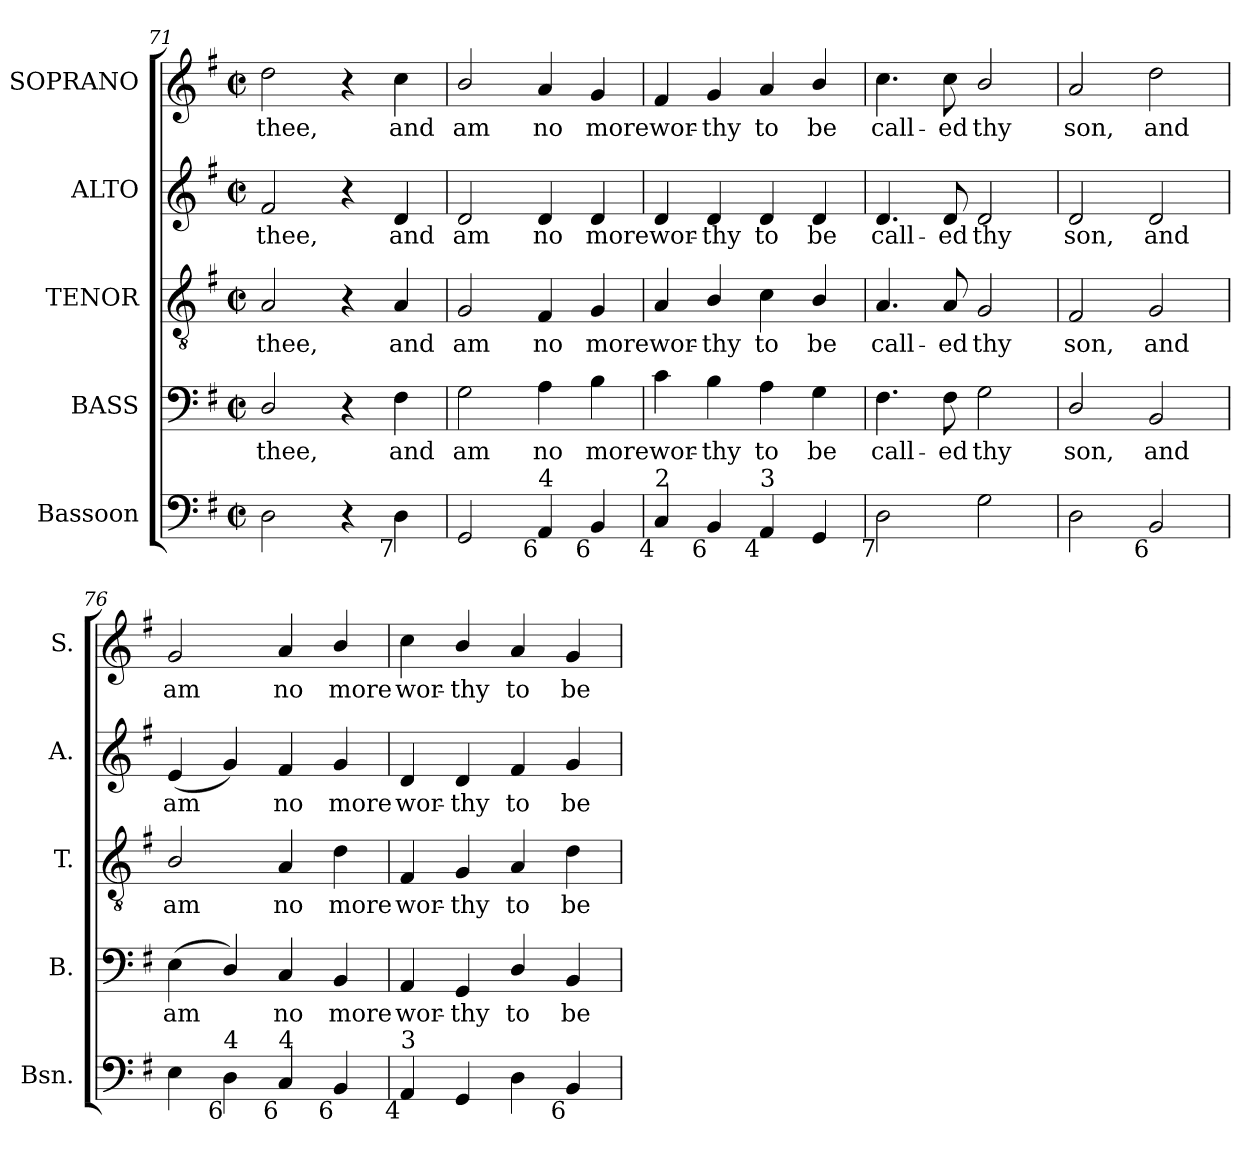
**kern	**kern	**text	**kern	**text	**kern	**text	**kern	**text
*part5	*part4	*part4	*part3	*part3	*part2	*part2	*part1	*part1
*staff5	*staff4	*staff4	*staff3	*staff3	*staff2	*staff2	*staff1	*staff1
*I"Bassoon	*I"BASS	*	*I"TENOR	*	*I"ALTO	*	*I"SOPRANO	*
*I'Bsn.	*I'B.	*	*I'T.	*	*I'A.	*	*I'S.	*
*clefF4	*clefF4	*	*clefGv2	*	*clefG2	*	*clefG2	*
*	*	*	*ITrd7c12	*	*	*	*	*
*k[f#]	*k[f#]	*	*k[f#]	*	*k[f#]	*	*k[f#]	*
*G:	*G:	*	*G:	*	*G:	*	*G:	*
*M2/2	*M2/2	*	*M2/2	*	*M2/2	*	*M2/2	*
*met(c|)	*met(c|)	*	*met(c|)	*	*met(c|)	*	*met(c|)	*
=71	=71	=71	=71	=71	=71	=71	=71	=71
!	!	!LO:LY:b:color=#000000	!	!	!	!	!	!
!	!	!	!	!LO:LY:b:color=#000000	!	!	!	!
!	!	!	!	!	!	!LO:LY:b:color=#000000	!	!
!	!	!	!	!	!	!	!	!LO:LY:b:color=#000000
2Di\	2Di/	thee,	2AAi/	thee,	2f#i/	thee,	2ddi\	thee,
4r	4r	.	4r	.	4r	.	4r	.
!	!	!LO:LY:b:color=#000000	!	!	!	!	!	!
!	!	!	!	!LO:LY:b:color=#000000	!	!	!	!
!	!	!	!	!	!	!LO:LY:b:color=#000000	!	!
!LO:TX:b:rj:t=7	!	!	!	!	!	!	!	!
!	!	!	!	!	!	!	!	!LO:LY:b:color=#000000
4Di\	4F#i\	and	4AAi/	and	4di/	and	4cci\	and
=72	=72	=72	=72	=72	=72	=72	=72	=72
!	!	!LO:LY:b:color=#000000	!	!	!	!	!	!
!	!	!	!	!LO:LY:b:color=#000000	!	!	!	!
!	!	!	!	!	!	!LO:LY:b:color=#000000	!	!
!	!	!	!	!	!	!	!	!LO:LY:b:color=#000000
2GGi/	2Gi\	am	2GGi/	am	2di/	am	2bi/	am
!	!	!LO:LY:b:color=#000000	!	!	!	!	!	!
!	!	!	!	!LO:LY:b:color=#000000	!	!	!	!
!	!	!	!	!	!	!LO:LY:b:color=#000000	!	!
!LO:TX:b:rj:t=6	!	!	!	!	!	!	!	!
!LO:TX:t=4	!	!	!	!	!	!	!	!
!	!	!	!	!	!	!	!	!LO:LY:b:color=#000000
4AAi/	4Ai\	no	4FF#i/	no	4di/	no	4ai/	no
!	!	!LO:LY:b:color=#000000	!	!	!	!	!	!
!	!	!	!	!LO:LY:b:color=#000000	!	!	!	!
!	!	!	!	!	!	!LO:LY:b:color=#000000	!	!
!LO:TX:b:rj:t=6	!	!	!	!	!	!	!	!
!	!	!	!	!	!	!	!	!LO:LY:b:color=#000000
4BBi/	4Bi\	more	4GGi/	more	4di/	more	4gi/	more
!!LO:LB:g=z
=73	=73	=73	=73	=73	=73	=73	=73	=73
!	!	!LO:LY:b:color=#000000	!	!	!	!	!	!
!	!	!	!	!LO:LY:b:color=#000000	!	!	!	!
!	!	!	!	!	!	!LO:LY:b:color=#000000	!	!
!LO:TX:b:rj:t=4	!	!	!	!	!	!	!	!
!LO:TX:t=2	!	!	!	!	!	!	!	!
!	!	!	!	!	!	!	!	!LO:LY:b:color=#000000
4Ci/	4ci\	wor-	4AAi/	wor-	4di/	wor-	4f#i/	wor-
!	!	!LO:LY:b:color=#000000	!	!	!	!	!	!
!	!	!	!	!LO:LY:b:color=#000000	!	!	!	!
!	!	!	!	!	!	!LO:LY:b:color=#000000	!	!
!LO:TX:b:rj:t=6	!	!	!	!	!	!	!	!
!	!	!	!	!	!	!	!	!LO:LY:b:color=#000000
4BBi/	4Bi\	-thy	4BBi/	-thy	4di/	-thy	4gi/	-thy
!	!	!LO:LY:b:color=#000000	!	!	!	!	!	!
!	!	!	!	!LO:LY:b:color=#000000	!	!	!	!
!	!	!	!	!	!	!LO:LY:b:color=#000000	!	!
!LO:TX:b:rj:t=4	!	!	!	!	!	!	!	!
!LO:TX:t=3	!	!	!	!	!	!	!	!
!	!	!	!	!	!	!	!	!LO:LY:b:color=#000000
4AAi/	4Ai\	to	4Ci\	to	4di/	to	4ai/	to
!	!	!LO:LY:b:color=#000000	!	!	!	!	!	!
!	!	!	!	!LO:LY:b:color=#000000	!	!	!	!
!	!	!	!	!	!	!LO:LY:b:color=#000000	!	!
!	!	!	!	!	!	!	!	!LO:LY:b:color=#000000
4GGi/	4Gi\	be	4BBi/	be	4di/	be	4bi/	be
=74	=74	=74	=74	=74	=74	=74	=74	=74
!	!	!LO:LY:b:color=#000000	!	!	!	!	!	!
!	!	!	!	!LO:LY:b:color=#000000	!	!	!	!
!	!	!	!	!	!	!LO:LY:b:color=#000000	!	!
!LO:TX:b:rj:t=7	!	!	!	!	!	!	!	!
!	!	!	!	!	!	!	!	!LO:LY:b:color=#000000
2Di\	4.F#i\	call-	4.AAi/	call-	4.di/	call-	4.cci\	call-
!	!	!LO:LY:b:color=#000000	!	!	!	!	!	!
!	!	!	!	!LO:LY:b:color=#000000	!	!	!	!
!	!	!	!	!	!	!LO:LY:b:color=#000000	!	!
!	!	!	!	!	!	!	!	!LO:LY:b:color=#000000
.	8F#i\	-ed	8AAi/	-ed	8di/	-ed	8cci\	-ed
!	!	!LO:LY:b:color=#000000	!	!	!	!	!	!
!	!	!	!	!LO:LY:b:color=#000000	!	!	!	!
!	!	!	!	!	!	!LO:LY:b:color=#000000	!	!
!	!	!	!	!	!	!	!	!LO:LY:b:color=#000000
2Gi\	2Gi\	thy	2GGi/	thy	2di/	thy	2bi/	thy
=75	=75	=75	=75	=75	=75	=75	=75	=75
!	!	!LO:LY:b:color=#000000	!	!	!	!	!	!
!	!	!	!	!LO:LY:b:color=#000000	!	!	!	!
!	!	!	!	!	!	!LO:LY:b:color=#000000	!	!
!	!	!	!	!	!	!	!	!LO:LY:b:color=#000000
2Di\	2Di/	son,	2FF#i/	son,	2di/	son,	2ai/	son,
!	!	!LO:LY:b:color=#000000	!	!	!	!	!	!
!	!	!	!	!LO:LY:b:color=#000000	!	!	!	!
!	!	!	!	!	!	!LO:LY:b:color=#000000	!	!
!LO:TX:b:rj:t=6	!	!	!	!	!	!	!	!
!	!	!	!	!	!	!	!	!LO:LY:b:color=#000000
2BBi/	2BBi/	and	2GGi/	and	2di/	and	2ddi\	and
=76	=76	=76	=76	=76	=76	=76	=76	=76
!	!	!LO:LY:b:color=#000000	!	!	!	!	!	!
!	!	!	!	!LO:LY:b:color=#000000	!	!	!	!
!	!	!	!	!	!	!LO:LY:b:color=#000000	!	!
!	!	!	!	!	!	!	!	!LO:LY:b:color=#000000
4Ei\	(4Ei\	am	2BBi/	am	(4ei/	am	2gi/	am
!LO:TX:b:rj:t=6	!	!	!	!	!	!	!	!
!LO:TX:t=4	!	!	!	!	!	!	!	!
4Di\	4Di/)	.	.	.	4gi/)	.	.	.
!	!	!LO:LY:b:color=#000000	!	!	!	!	!	!
!	!	!	!	!LO:LY:b:color=#000000	!	!	!	!
!	!	!	!	!	!	!LO:LY:b:color=#000000	!	!
!LO:TX:b:rj:t=6	!	!	!	!	!	!	!	!
!LO:TX:t=4	!	!	!	!	!	!	!	!
!	!	!	!	!	!	!	!	!LO:LY:b:color=#000000
4Ci/	4Ci/	no	4AAi/	no	4f#i/	no	4ai/	no
!	!	!LO:LY:b:color=#000000	!	!	!	!	!	!
!	!	!	!	!LO:LY:b:color=#000000	!	!	!	!
!	!	!	!	!	!	!LO:LY:b:color=#000000	!	!
!LO:TX:b:rj:t=6	!	!	!	!	!	!	!	!
!	!	!	!	!	!	!	!	!LO:LY:b:color=#000000
4BBi/	4BBi/	more	4Di\	more	4gi/	more	4bi/	more
=77	=77	=77	=77	=77	=77	=77	=77	=77
!	!	!LO:LY:b:color=#000000	!	!	!	!	!	!
!	!	!	!	!LO:LY:b:color=#000000	!	!	!	!
!	!	!	!	!	!	!LO:LY:b:color=#000000	!	!
!LO:TX:b:rj:t=4	!	!	!	!	!	!	!	!
!LO:TX:t=3	!	!	!	!	!	!	!	!
!	!	!	!	!	!	!	!	!LO:LY:b:color=#000000
4AAi/	4AAi/	wor-	4FF#i/	wor-	4di/	wor-	4cci\	wor-
!	!	!LO:LY:b:color=#000000	!	!	!	!	!	!
!	!	!	!	!LO:LY:b:color=#000000	!	!	!	!
!	!	!	!	!	!	!LO:LY:b:color=#000000	!	!
!	!	!	!	!	!	!	!	!LO:LY:b:color=#000000
4GGi/	4GGi/	-thy	4GGi/	-thy	4di/	-thy	4bi/	-thy
!	!	!LO:LY:b:color=#000000	!	!	!	!	!	!
!	!	!	!	!LO:LY:b:color=#000000	!	!	!	!
!	!	!	!	!	!	!LO:LY:b:color=#000000	!	!
!	!	!	!	!	!	!	!	!LO:LY:b:color=#000000
4Di\	4Di/	to	4AAi/	to	4f#i/	to	4ai/	to
!	!	!LO:LY:b:color=#000000	!	!	!	!	!	!
!	!	!	!	!LO:LY:b:color=#000000	!	!	!	!
!	!	!	!	!	!	!LO:LY:b:color=#000000	!	!
!LO:TX:b:rj:t=6	!	!	!	!	!	!	!	!
!	!	!	!	!	!	!	!	!LO:LY:b:color=#000000
4BBi/	4BBi/	be	4Di\	be	4gi/	be	4gi/	be
=	=	=	=	=	=	=	=	=
*-	*-	*-	*-	*-	*-	*-	*-	*-
